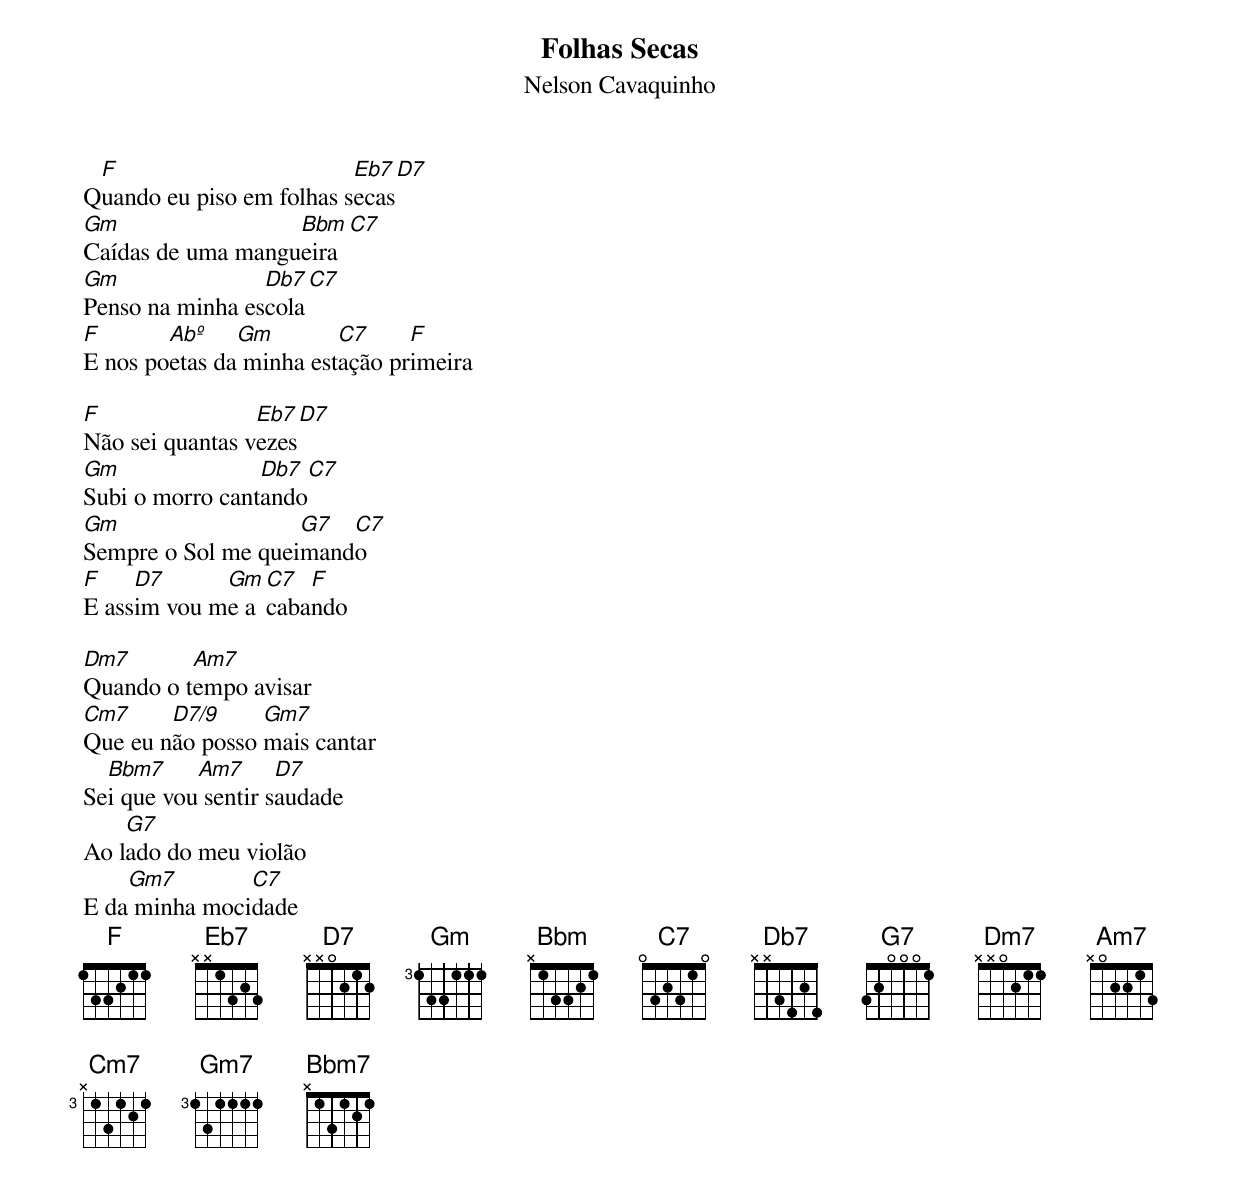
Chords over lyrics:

Folhas Secas
Nelson Cavaquinho

 F                        Eb7  D7
Quando eu piso em folhas secas
Gm                 Bbm C7
Caídas de uma mangueira
Gm               Db7 C7
Penso na minha escola
F       Abº    Gm        C7     F
E nos poetas da minha estação primeira

F                Eb7 D7
Não sei quantas vezes
Gm               Db7 C7
Subi o morro cantando
Gm                  G7  C7
Sempre o Sol me queimando
F    D7      Gm C7  F
E assim vou me acabando

Dm7       Am7
Quando o tempo avisar
Cm7     D7/9     Gm7
Que eu não posso mais cantar
  Bbm7     Am7      D7
Sei que vou sentir saudade
    G7
Ao lado do meu violão
    Gm7        C7
E da minha mocidade
